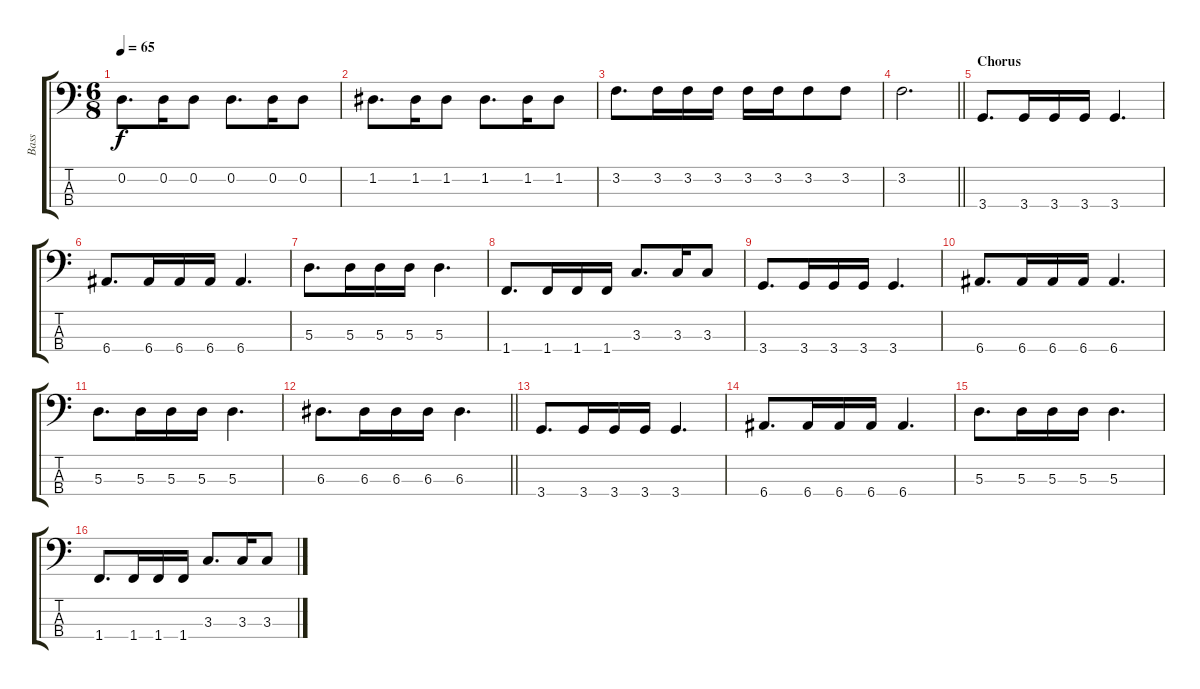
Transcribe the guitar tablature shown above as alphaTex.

\track ("Bass" "Bass") {instrument electricbassfinger}
\staff {score tabs}
\tuning (G2 D2 A1 E1) {hide}
\ts (6 8)
\tempo 65
\clef f4
\ks c
0.2.8{d dy f} 0.2.16 0.2.8 0.2.8{d} 0.2.16 0.2.8 |
1.2.8{d} 1.2.16 1.2.8 1.2.8{d} 1.2.16 1.2.8 |
3.2.8{d} 3.2.16 3.2.16 3.2.16 3.2.16 3.2.16 3.2.8 3.2.8 |
\barLineRight lightlight
3.2.2{d} |
\section ("" "Chorus")
3.4.8{d volume 13} 3.4.16 3.4.16 3.4.16 3.4.4{d} |
6.4.8{d} 6.4.16 6.4.16 6.4.16 6.4.4{d} |
5.3.8{d} 5.3.16 5.3.16 5.3.16 5.3.4{d} |
1.4.8{d} 1.4.16 1.4.16 1.4.16 3.3.8{d} 3.3.16 3.3.8 |
3.4.8{d} 3.4.16 3.4.16 3.4.16 3.4.4{d} |
6.4.8{d} 6.4.16 6.4.16 6.4.16 6.4.4{d} |
5.3.8{d} 5.3.16 5.3.16 5.3.16 5.3.4{d} |
\barLineRight lightlight
6.3.8{d} 6.3.16 6.3.16 6.3.16 6.3.4{d} |
3.4.8{d} 3.4.16 3.4.16 3.4.16 3.4.4{d} |
6.4.8{d} 6.4.16 6.4.16 6.4.16 6.4.4{d} |
5.3.8{d} 5.3.16 5.3.16 5.3.16 5.3.4{d} |
1.4.8{d} 1.4.16 1.4.16 1.4.16 3.3.8{d} 3.3.16 3.3.8
